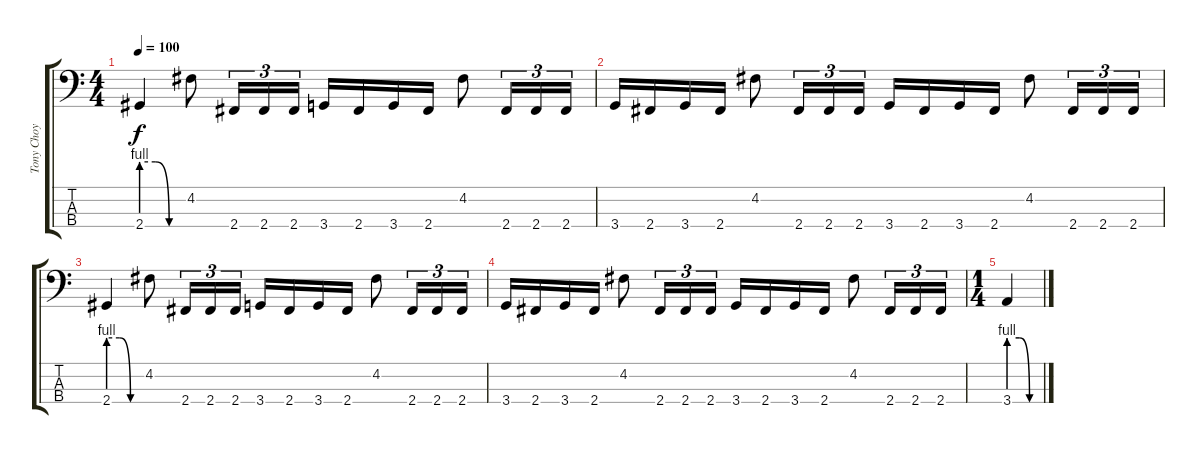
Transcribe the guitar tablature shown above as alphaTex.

\track ("Tony Choy" "Tony Choy") {instrument electricbasspick}
\staff {score tabs}
\tuning (G2 D2 A1 E1) {hide}
\ts (4 4)
\tempo 100
\clef f4
\ks c
2.4{be (custom 0 4 20 4 40 0 60 0)}.4{dy f} 4.2.8 2.4.16{tu (3 2)} 2.4.16{tu (3 2)} 2.4.16{tu (3 2)} 3.4.16 2.4.16 3.4.16 2.4.16 4.2.8 2.4.16{tu (3 2)} 2.4.16{tu (3 2)} 2.4.16{tu (3 2)} |
3.4.16 2.4.16 3.4.16 2.4.16 4.2.8 2.4.16{tu (3 2)} 2.4.16{tu (3 2)} 2.4.16{tu (3 2)} 3.4.16 2.4.16 3.4.16 2.4.16 4.2.8 2.4.16{tu (3 2)} 2.4.16{tu (3 2)} 2.4.16{tu (3 2)} |
2.4{be (custom 0 4 20 4 40 0 60 0)}.4 4.2.8 2.4.16{tu (3 2)} 2.4.16{tu (3 2)} 2.4.16{tu (3 2)} 3.4.16 2.4.16 3.4.16 2.4.16 4.2.8 2.4.16{tu (3 2)} 2.4.16{tu (3 2)} 2.4.16{tu (3 2)} |
3.4.16 2.4.16 3.4.16 2.4.16 4.2.8 2.4.16{tu (3 2)} 2.4.16{tu (3 2)} 2.4.16{tu (3 2)} 3.4.16 2.4.16 3.4.16 2.4.16 4.2.8 2.4.16{tu (3 2)} 2.4.16{tu (3 2)} 2.4.16{tu (3 2)} |
\ts (1 4)
3.4{be (custom 0 4 20 4 40 0 60 0)}.4
